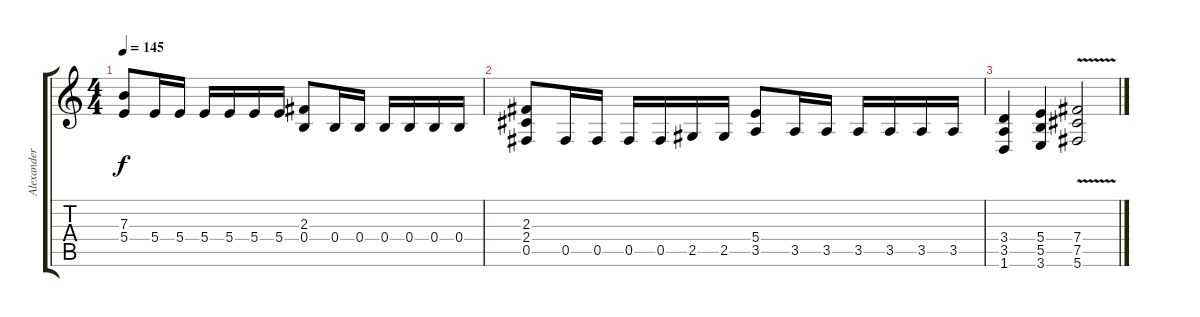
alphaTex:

\track ("Alexander Kuoppala " "Alexander ") {instrument overdrivenguitar}
\staff {score tabs}
\tuning (Db4 Ab3 E3 B2 Gb2 Db2) {hide}
\ts (4 4)
\tempo 145
\clef g2
\ks c
(7.3 5.4).8{dy f} 5.4.16 5.4.16 5.4.16 5.4.16 5.4.16 5.4.16 (2.3 0.4).8 0.4.16 0.4.16 0.4.16 0.4.16 0.4.16 0.4.16 |
(2.3 2.4 0.5).8 0.5.16 0.5.16 0.5.16 0.5.16 2.5.16 2.5.16 (5.4 3.5).8 3.5.16 3.5.16 3.5.16 3.5.16 3.5.16 3.5.16 |
(3.4 3.5 1.6).4 (5.4 5.5 3.6).4 (7.4{v} 7.5{v} 5.6{v}).2
